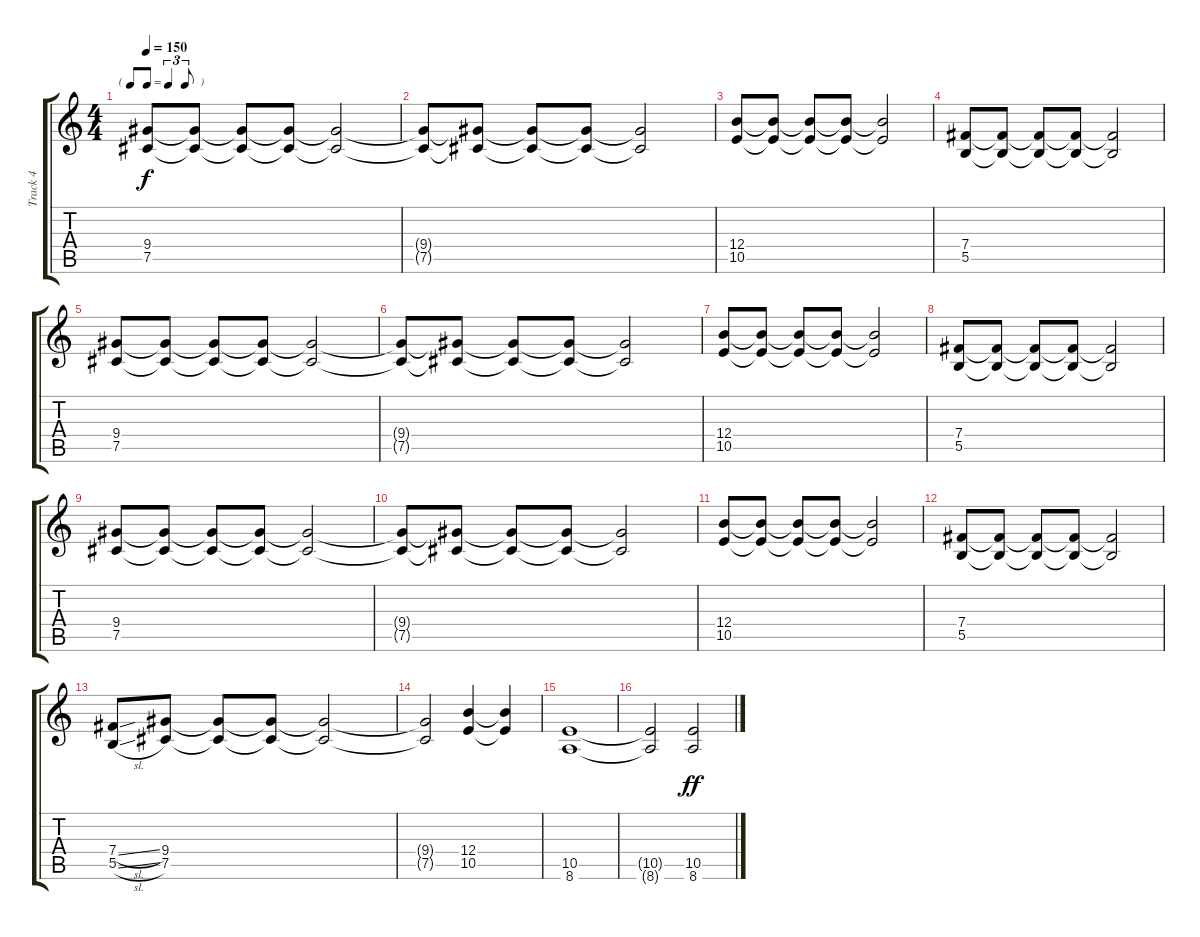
\track ("Track 4" "Track 4") {instrument distortionguitar}
\staff {score tabs}
\tuning (Db4 Ab3 E3 B2 Gb2 Db2) {hide}
\ts (4 4)
\tf triplet8th
\tempo 150
\clef g2
\ks c
(9.4 7.5).8{dy f} (9.4{t} 7.5{t}).8 (9.4{t} 7.5{t}).8 (9.4{t} 7.5{t}).8 (9.4{t} 7.5{t}).2 |
(9.4{t} 7.5{t}).8 (9.4{t} 7.5{t}).8 (9.4{t} 7.5{t}).8 (9.4{t} 7.5{t}).8 (9.4{t} 7.5{t}).2 |
(12.4 10.5).8 (12.4{t} 10.5{t}).8 (12.4{t} 10.5{t}).8 (12.4{t} 10.5{t}).8 (12.4{t} 10.5{t}).2 |
(7.4 5.5).8 (7.4{t} 5.5{t}).8 (7.4{t} 5.5{t}).8 (7.4{t} 5.5{t}).8 (7.4{t} 5.5{t}).2 |
(9.4 7.5).8 (9.4{t} 7.5{t}).8 (9.4{t} 7.5{t}).8 (9.4{t} 7.5{t}).8 (9.4{t} 7.5{t}).2 |
(9.4{t} 7.5{t}).8 (9.4{t} 7.5{t}).8 (9.4{t} 7.5{t}).8 (9.4{t} 7.5{t}).8 (9.4{t} 7.5{t}).2 |
(12.4 10.5).8 (12.4{t} 10.5{t}).8 (12.4{t} 10.5{t}).8 (12.4{t} 10.5{t}).8 (12.4{t} 10.5{t}).2 |
(7.4 5.5).8 (7.4{t} 5.5{t}).8 (7.4{t} 5.5{t}).8 (7.4{t} 5.5{t}).8 (7.4{t} 5.5{t}).2 |
(9.4 7.5).8 (9.4{t} 7.5{t}).8 (9.4{t} 7.5{t}).8 (9.4{t} 7.5{t}).8 (9.4{t} 7.5{t}).2 |
(9.4{t} 7.5{t}).8 (9.4{t} 7.5{t}).8 (9.4{t} 7.5{t}).8 (9.4{t} 7.5{t}).8 (9.4{t} 7.5{t}).2 |
(12.4 10.5).8 (12.4{t} 10.5{t}).8 (12.4{t} 10.5{t}).8 (12.4{t} 10.5{t}).8 (12.4{t} 10.5{t}).2 |
(7.4 5.5).8 (7.4{t} 5.5{t}).8 (7.4{t} 5.5{t}).8 (7.4{t} 5.5{t}).8 (7.4{t} 5.5{t}).2 |
(7.4{sl} 5.5{sl}).8 (9.4 7.5).8 (9.4{t} 7.5{t}).8 (9.4{t} 7.5{t}).8 (9.4{t} 7.5{t}).2 |
(9.4{t} 7.5{t}).2 (12.4 10.5).4 (12.4{t} 10.5{t}).4 |
(10.5 8.6).1 |
(10.5{t} 8.6{t}).2 (10.5 8.6).2{dy ff}
